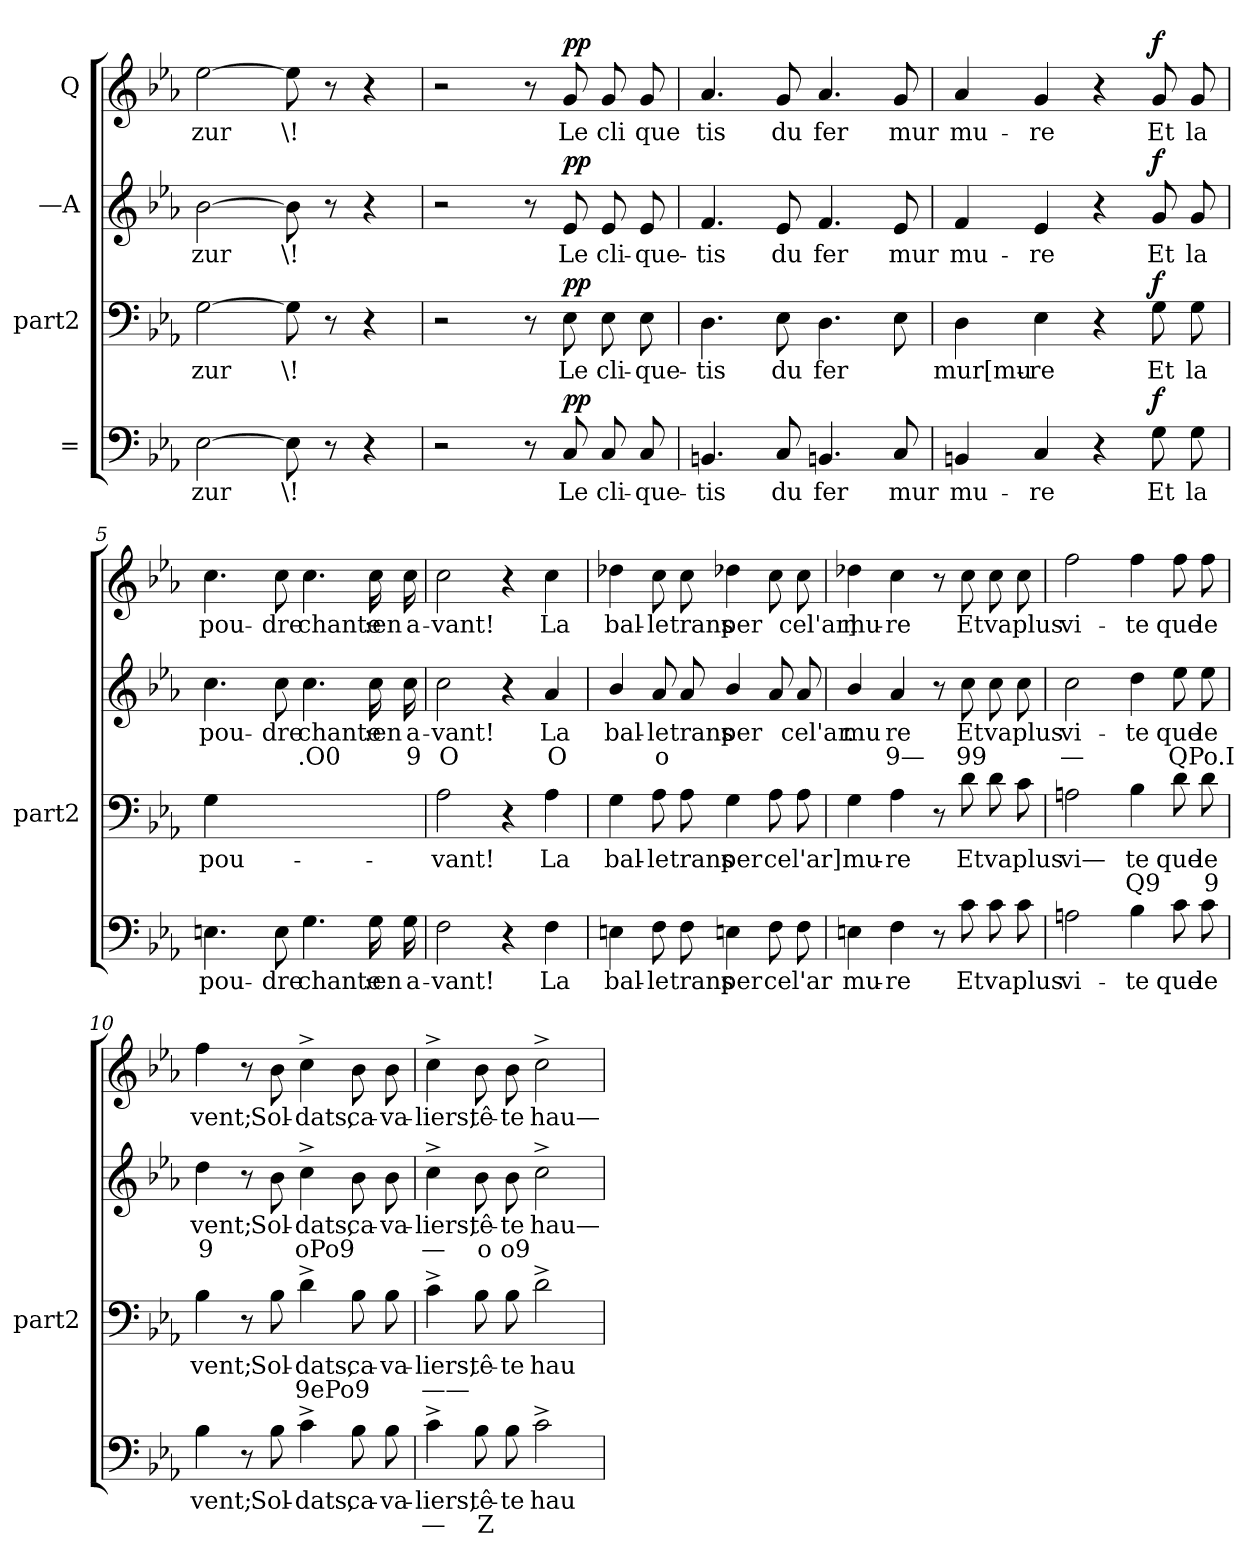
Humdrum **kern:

**kern	**text	**text	**dynam	**kern	**text	**text	**dynam	**kern	**text	**text	**dynam	**kern	**text	**dynam
*part4	*part4	*part4	*part4	*part3	*part3	*part3	*part3	*part2	*part2	*part2	*part2	*part1	*part1	*part1
*staff4	*staff4	*staff4	*staff4	*staff3	*staff3	*staff3	*staff3	*staff2	*staff2	*staff2	*staff2	*staff1	*staff1	*staff1
*I"=	*	*	*	*I"part2	*	*	*	*I"—A	*	*	*	*I"Q	*	*
*	*	*	*	*I'part2	*	*	*	*	*	*	*	*	*	*
*clefF4	*	*	*	*clefF4	*	*	*	*clefG2	*	*	*	*clefG2	*	*
*k[b-e-a-]	*	*	*	*k[b-e-a-]	*	*	*	*k[b-e-a-]	*	*	*	*k[b-e-a-]	*	*
=1	=1	=1	=1	=1	=1	=1	=1	=1	=1	=1	=1	=1	=1	=1
[2E-i\	zur	.	.	[2Gi\	zur	.	.	[2b-i\	zur	.	.	[2ee-i\	zur	.
8E-i\]	\!	.	.	8Gi\]	\!	.	.	8b-i\]	\!	.	.	8ee-i\]	\!	.
8r	.	.	.	8r	.	.	.	8r	.	.	.	8r	.	.
4r	.	.	.	4r	.	.	.	4r	.	.	.	4r	.	.
=2	=2	=2	=2	=2	=2	=2	=2	=2	=2	=2	=2	=2	=2	=2
2r	.	.	.	2r	.	.	.	2r	.	.	.	2r	.	.
8r	.	.	.	8r	.	.	.	8r	.	.	.	8r	.	.
!	!	!	!LO:DY:a	!	!	!	!LO:DY:a	!	!	!	!LO:DY:a	!	!	!LO:DY:a
8Ci/	Le	.	pp	8E-i\	Le	.	pp	8e-i/	Le	.	pp	8gi/	Le	pp
8Ci/	cli-	.	.	8E-i\	cli-	.	.	8e-i/	cli-	.	.	8gi/	cli	.
8Ci/	que-	.	.	8E-i\	que-	.	.	8e-i/	que-	.	.	8gi/	que	.
=3	=3	=3	=3	=3	=3	=3	=3	=3	=3	=3	=3	=3	=3	=3
4.BBni/	tis	.	.	4.Di\	tis	.	.	4.fi/	tis	.	.	4.a-i/	tis	.
8Ci/	du	.	.	8E-i\	du	.	.	8e-i/	du	.	.	8gi/	du	.
4.BBni/	fer	.	.	4.Di\	fer	.	.	4.fi/	fer	.	.	4.a-i/	fer	.
8Ci/	mur	.	.	8E-i\	.	.	.	8e-i/	mur	.	.	8gi/	mur	.
=4	=4	=4	=4	=4	=4	=4	=4	=4	=4	=4	=4	=4	=4	=4
4BBni/	mu-	.	.	4Di\	mur[mu-	.	.	4fi/	mu-	.	.	4a-i/	mu-	.
4Ci/	re	.	.	4E-i\	re	.	.	4e-i/	re	.	.	4gi/	re	.
4r	.	.	.	4r	.	.	.	4r	.	.	.	4r	.	.
!	!	!	!LO:DY:a	!	!	!	!LO:DY:a	!	!	!	!LO:DY:a	!	!	!LO:DY:a
8Gi\	Et	.	f	8Gi\	Et	.	f	8gi/	Et	.	f	8gi/	Et	f
8Gi\	la	.	.	8Gi\	la	.	.	8gi/	la	.	.	8gi/	la	.
!!LO:LB:g=z
=5	=5	=5	=5	=5	=5	=5	=5	=5	=5	=5	=5	=5	=5	=5
4.Eni\	pou-	.	.	4Gi\	pou-	.	.	4.cci\	pou-	.	.	4.cci\	pou-	.
.	.	.	.	2.ryy	.	.	.	.	.	.	.	.	.	.
8Ei\	dre	.	.	.	.	.	.	8cci\	dre	.	.	8cci\	dre	.
4.Gi\	chante	.	.	.	.	.	.	4.cci\	chante	.O0	.	4.cci\	chante	.
16Gi\	:en	.	.	.	.	.	.	16cci\	:en	.	.	16cci\	:en	.
16Gi\	a-	.	.	.	.	.	.	16cci\	a-	9	.	16cci\	a-	.
=6	=6	=6	=6	=6	=6	=6	=6	=6	=6	=6	=6	=6	=6	=6
2Fi\	vant!	.	.	2A-i\	vant!	.	.	2cci\	vant!	O	.	2cci\	vant!	.
4r	.	.	.	4r	.	.	.	4r	.	.	.	4r	.	.
4Fi\	La	.	.	4A-i\	La	.	.	4a-i/	La	O	.	4cci\	La	.
=7	=7	=7	=7	=7	=7	=7	=7	=7	=7	=7	=7	=7	=7	=7
4Eni\	bal-	.	.	4Gi\	bal-	.	.	4b-i/	bal-	.	.	4dd-Xi\	bal-	.
8Fi\	le	.	.	8A-i\	le	.	.	8a-i/	le	o	.	8cci\	le	.
8Fi\	trans	.	.	8A-i\	trans	.	.	8a-i/	trans	.	.	8cci\	trans	.
4Eni\	per	.	.	4Gi\	per	.	.	4b-i/	per	.	.	4dd-Xi\	per	.
8Fi\	ce	.	.	8A-i\	ce	.	.	8a-i/	--	.	.	8cci\	--	.
8Fi\	l'ar	.	.	8A-i\	l'ar]	.	.	8a-i/	cel'ar.	.	.	8cci\	cel'ar]	.
=8	=8	=8	=8	=8	=8	=8	=8	=8	=8	=8	=8	=8	=8	=8
4Eni\	mu-	.	.	4Gi\	mu-	.	.	4b-i/	mu	.	.	4dd-Xi\	mu-	.
4Fi\	re	.	.	4A-i\	re	.	.	4a-i/	re	9—	.	4cci\	re	.
8r	.	.	.	8r	.	.	.	8r	.	.	.	8r	.	.
8ci\	Et	.	.	8di\	Et	.	.	8cci\	Et	99	.	8cci\	Et	.
8ci\	va	.	.	8di\	va	.	.	8cci\	va	.	.	8cci\	va	.
8ci\	plus	.	.	8ci\	plus	.	.	8cci\	plus	.	.	8cci\	plus	.
!!LO:LB:g=z
=9	=9	=9	=9	=9	=9	=9	=9	=9	=9	=9	=9	=9	=9	=9
2Ani\	vi-	.	.	2Ani\	vi—	.	.	2cci\	vi-	—	.	2ffi\	vi-	.
4B-i\	te	.	.	4B-i\	te	Q9	.	4ddi\	te	.	.	4ffi\	te	.
8ci\	que	.	.	8di\	que	.	.	8ee-i\	que	QPo.I	.	8ffi\	que	.
8ci\	le	.	.	8di\	le	9	.	8ee-i\	le	.	.	8ffi\	le	.
=10	=10	=10	=10	=10	=10	=10	=10	=10	=10	=10	=10	=10	=10	=10
4B-i\	vent;	.	.	4B-i\	vent;	.	.	4ddi\	vent;	9	.	4ffi\	vent;	.
8r	.	.	.	8r	.	.	.	8r	.	.	.	8r	.	.
8B-i\	Sol-	.	.	8B-i\	Sol-	.	.	8b-i\	Sol-	.	.	8b-i\	Sol-	.
4c^<i\	dats,	.	.	4d^<i\	dats,	9ePo9	.	4cc^>i\	dats,	oPo9	.	4cc^>i\	dats,	.
8B-i\	ca-	.	.	8B-i\	ca-	.	.	8b-i\	ca-	.	.	8b-i\	ca-	.
8B-i\	va-	.	.	8B-i\	va-	.	.	8b-i\	va-	.	.	8b-i\	va-	.
=11	=11	=11	=11	=11	=11	=11	=11	=11	=11	=11	=11	=11	=11	=11
4c^<i\	liers,	—	.	4c^<i\	liers,	——	.	4cc^>i\	liers,	—	.	4cc^>i\	liers,	.
8B-i\	tê-	Z	.	8B-i\	tê-	.	.	8b-i\	tê-	o	.	8b-i\	tê-	.
8B-i\	te	.	.	8B-i\	te	.	.	8b-i\	te	o9	.	8b-i\	te	.
2c^<i\	hau-	.	.	2d^<i\	hau-	.	.	2cc^>i\	hau—	.	.	2cc^>i\	hau—	.
=	=	=	=	=	=	=	=	=	=	=	=	=	=	=
*-	*-	*-	*-	*-	*-	*-	*-	*-	*-	*-	*-	*-	*-	*-
